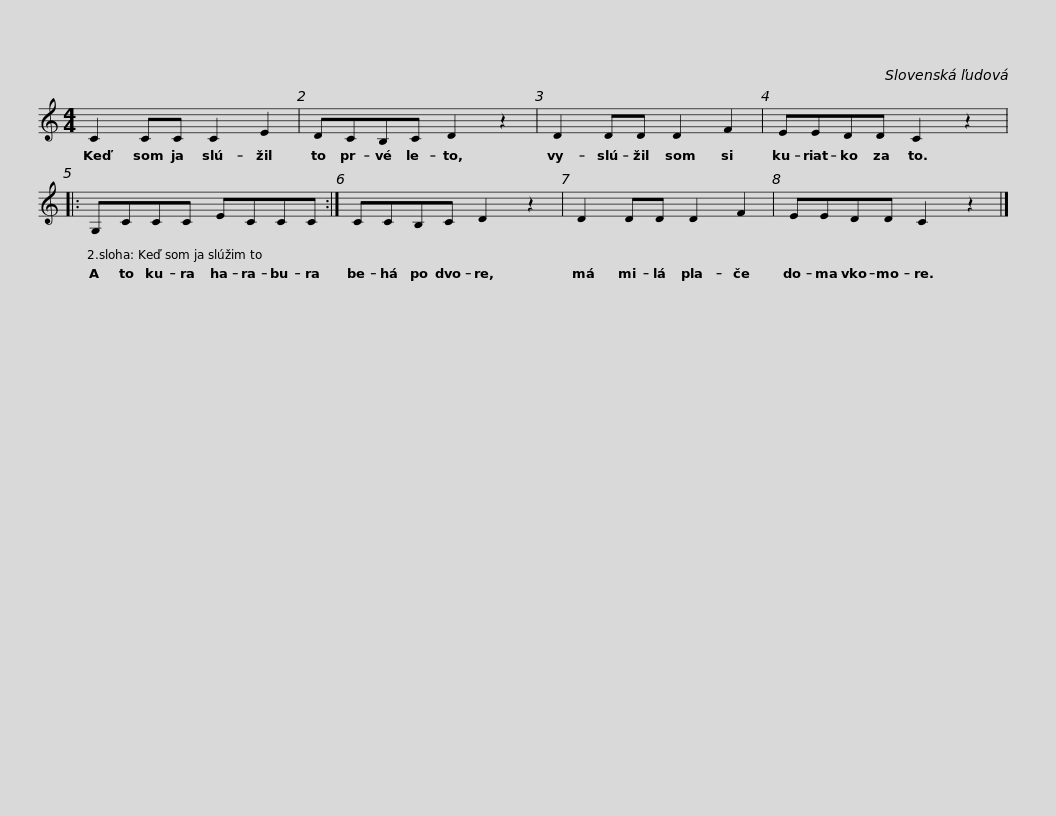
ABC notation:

X:1
L:1/8
M:4/4
I:linebreak $
K:C
V:1 treble
V:1
 C2 CC C2 E2 | DCB,C D2 z2 | D2 DD D2 F2 | EEDD C2 z2 |:$ G,CCC ECCC :| %5
 CCB,C D2 z2 | D2 DD D2 F2 | EEDD C2 z2 |] %8
